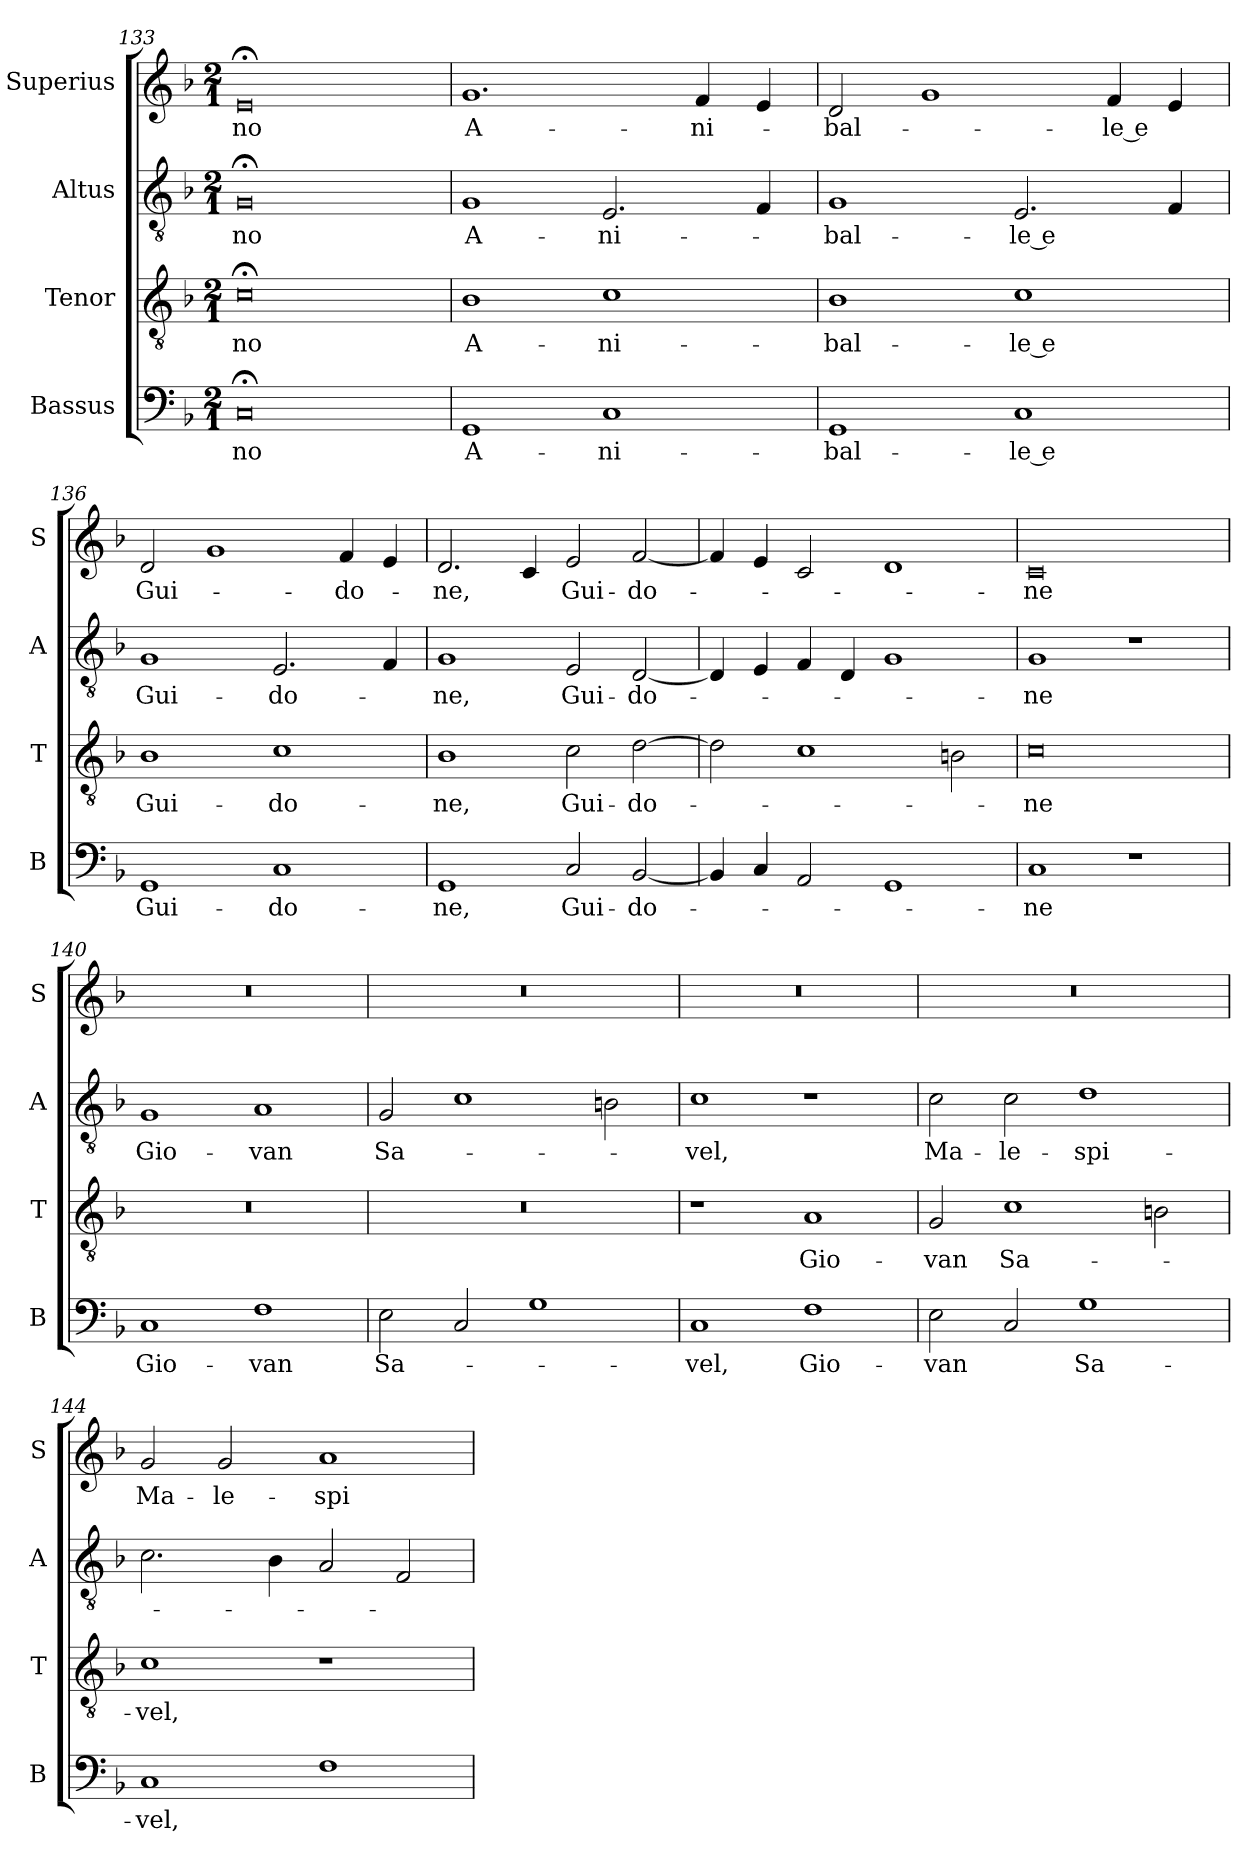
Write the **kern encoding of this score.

**kern	**text	**kern	**text	**kern	**text	**kern	**text
*part4	*part4	*part3	*part3	*part2	*part2	*part1	*part1
*staff4	*staff4	*staff3	*staff3	*staff2	*staff2	*staff1	*staff1
*I"Bassus	*	*I"Tenor	*	*I"Altus	*	*I"Superius	*
*I'B	*	*I'T	*	*I'A	*	*I'S	*
*clefF4	*	*clefGv2	*	*clefGv2	*	*clefG2	*
*k[b-]	*	*k[b-]	*	*k[b-]	*	*k[b-]	*
*M2/1	*	*M2/1	*	*M2/1	*	*M2/1	*
=133	=133	=133	=133	=133	=133	=133	=133
0C;<	-no	0c;<	-no	0G;<	-no	0e;<	-no
=134	=134	=134	=134	=134	=134	=134	=134
1GG	A-	1B-	A-	1G	A-	1.g	A-
1C	-ni-	1c	-ni-	2.E	-ni-	.	.
.	.	.	.	.	.	4f	-ni-
.	.	.	.	4F	.	4e	.
=135	=135	=135	=135	=135	=135	=135	=135
1GG	-bal-	1B-	-bal-	1G	-bal-	2d	-bal-
.	.	.	.	.	.	1g	.
1C	-le e	1c	-le e	2.E	-le e	.	.
.	.	.	.	.	.	4f	-le e
.	.	.	.	4F	.	4e	.
=136	=136	=136	=136	=136	=136	=136	=136
1GG	Gui-	1B-	Gui-	1G	Gui-	2d	Gui-
.	.	.	.	.	.	1g	.
1C	-do-	1c	-do-	2.E	-do-	.	.
.	.	.	.	.	.	4f	-do-
.	.	.	.	4F	.	4e	.
=137	=137	=137	=137	=137	=137	=137	=137
1GG	-ne,	1B-	-ne,	1G	-ne,	2.d	-ne,
.	.	.	.	.	.	4c	.
2C	Gui-	2c	Gui-	2E	Gui-	2e	Gui-
[2BB-	-do-	[2d	-do-	[2D	-do-	[2f	-do-
=138	=138	=138	=138	=138	=138	=138	=138
4BB-]	.	2d]	.	4D]	.	4f]	.
4C	.	.	.	4E	.	4e	.
2AA	.	1c	.	4F	.	2c	.
.	.	.	.	4D	.	.	.
1GG	.	.	.	1G	.	1d	.
.	.	2Bn	.	.	.	.	.
=139	=139	=139	=139	=139	=139	=139	=139
1C	-ne	0c	-ne	1G	-ne	0c	-ne
1r	.	.	.	1r	.	.	.
=140	=140	=140	=140	=140	=140	=140	=140
1C	Gio-	0r	.	1G	Gio-	0r	.
1F	-van	.	.	1A	-van	.	.
=141	=141	=141	=141	=141	=141	=141	=141
2E	Sa-	0r	.	2G	Sa-	0r	.
2C	.	.	.	1c	.	.	.
1G	.	.	.	.	.	.	.
.	.	.	.	2Bn	.	.	.
=142	=142	=142	=142	=142	=142	=142	=142
1C	-vel,	1r	.	1c	-vel,	0r	.
1F	Gio-	1A	Gio-	1r	.	.	.
=143	=143	=143	=143	=143	=143	=143	=143
2E	-van	2G	-van	2c	Ma-	0r	.
2C	.	1c	Sa-	2c	-le-	.	.
1G	Sa-	.	.	1d	-spi-	.	.
.	.	2Bn	.	.	.	.	.
=144	=144	=144	=144	=144	=144	=144	=144
1C	-vel,	1c	-vel,	2.c	.	2g	Ma-
.	.	.	.	.	.	2g	-le-
.	.	.	.	4B-	.	.	.
1F	.	1r	.	2A	.	1a	-spi-
.	.	.	.	2F	.	.	.
=	=	=	=	=	=	=	=
*-	*-	*-	*-	*-	*-	*-	*-
